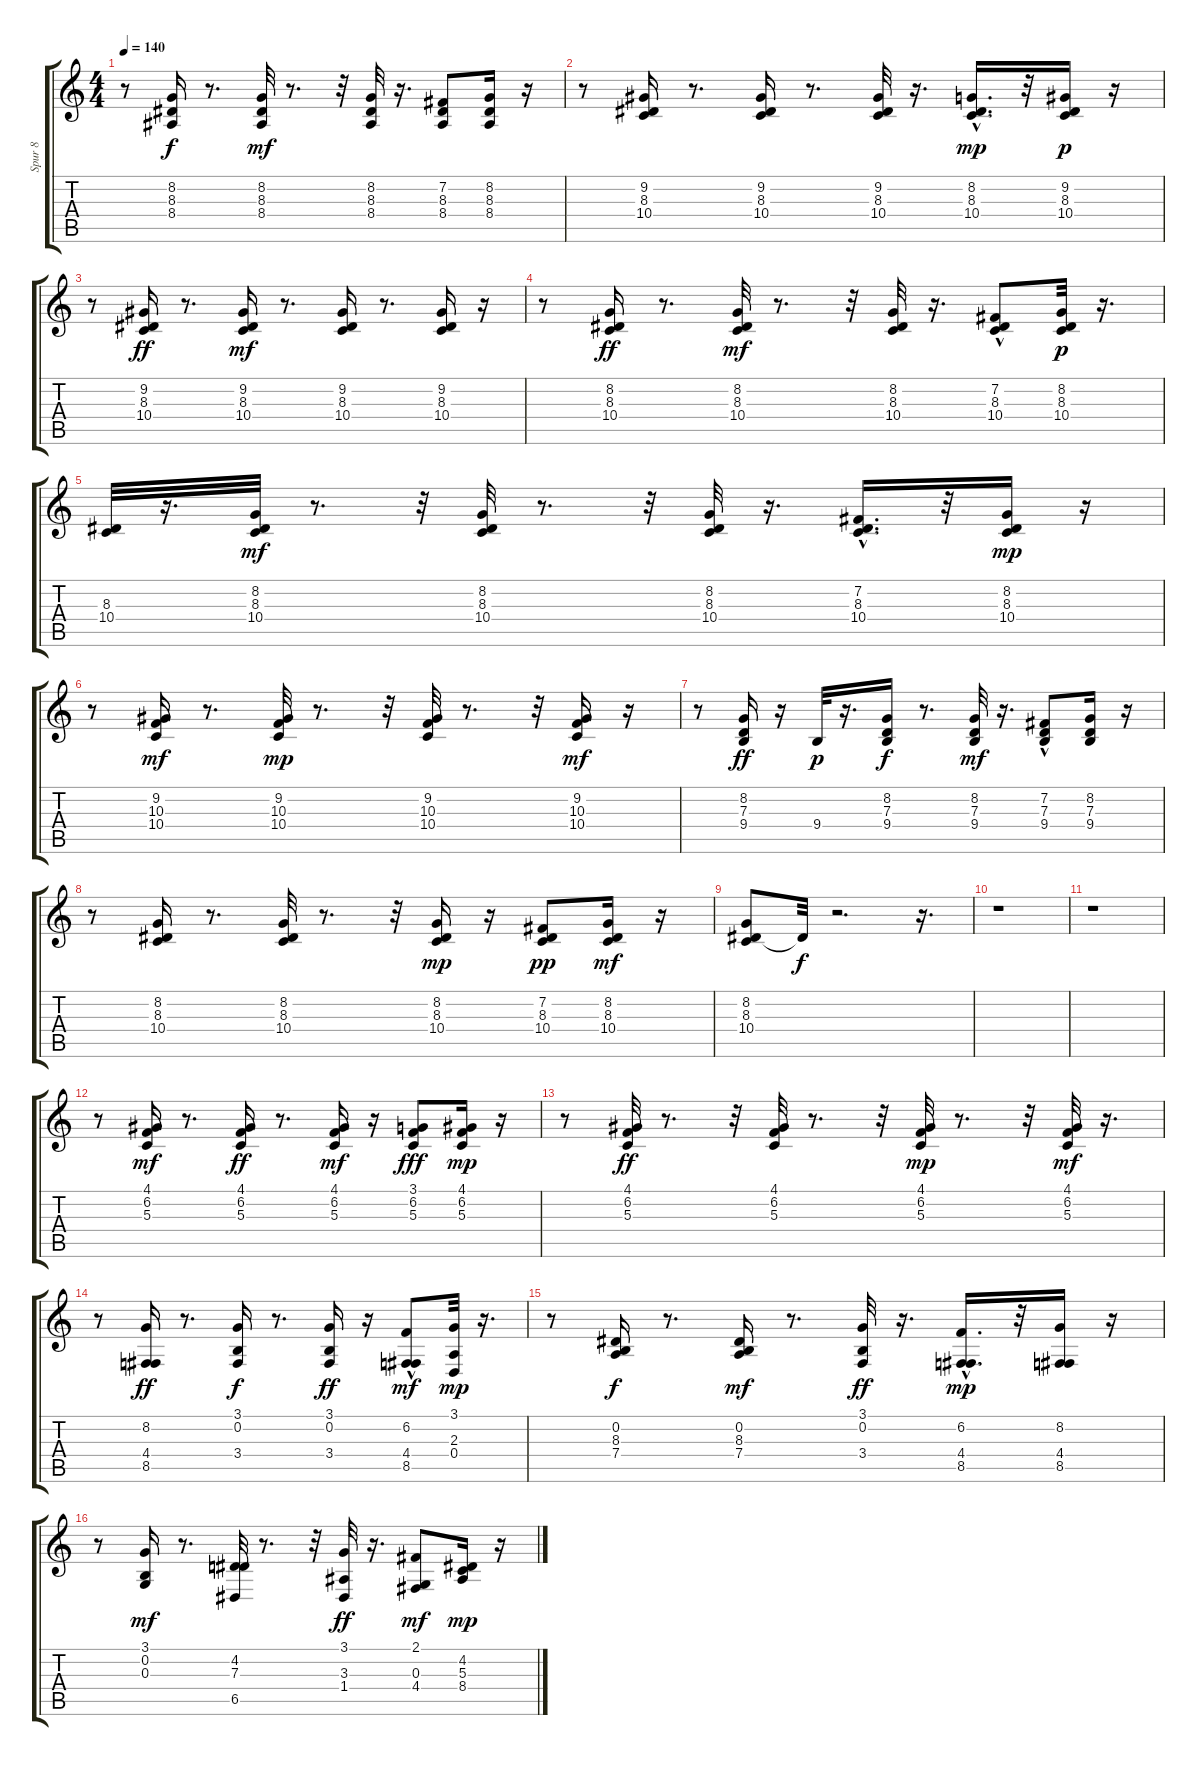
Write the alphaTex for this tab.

\track ("Spur 8" "Spur 8") {instrument trombone}
\staff {score tabs}
\tuning (E4 B3 G3 D3 A2 E2) {hide}
\ts (4 4)
\tempo 140
\clef g2
\ks c
r.8{dy mp} (8.2 8.3 8.4).16{dy f} r.8{d} (8.2 8.3 8.4).32{dy mf} r.8{d} r.32 (8.2 8.3 8.4).32 r.16{d} (7.2 8.3 8.4).8 (8.2 8.3 8.4).16 r.16 |
r.8 (9.2 8.3 10.4).16 r.8{d} (9.2 8.3 10.4).16 r.8{d} (9.2 8.3 10.4).32 r.16{d} (8.2{hac} 8.3{hac} 10.4).16{d dy mp} r.32 (9.2 8.3 10.4).16{dy p} r.16 |
r.8 (9.2 8.3 10.4).16{dy ff} r.8{d} (9.2 8.3 10.4).16{dy mf} r.8{d} (9.2 8.3 10.4).16 r.8{d} (9.2 8.3 10.4).16 r.16 |
r.8 (8.2 8.3 10.4).16{dy ff} r.8{d} (8.2 8.3 10.4).32{dy mf} r.8{d} r.32 (8.2 8.3 10.4).32 r.16{d} (7.2 8.3{hac} 10.4{hac}).8 (8.2 8.3 10.4).32{dy p} r.16{d} |
(8.3 10.4).32 r.16{d} (8.2 8.3 10.4).32{dy mf} r.8{d} r.32 (8.2 8.3 10.4).32 r.8{d} r.32 (8.2 8.3 10.4).32 r.16{d} (7.2{hac} 8.3{hac} 10.4{hac}).16{d} r.32 (8.2 8.3 10.4).16{dy mp} r.16 |
r.8 (9.2 10.3 10.4).16{dy mf} r.8{d} (9.2 10.3 10.4).32{dy mp} r.8{d} r.32 (9.2 10.3 10.4).32 r.8{d} r.32 (9.2 10.3 10.4).16{dy mf} r.16 |
r.8 (8.2 7.3 9.4).16{dy ff} r.16 9.4.32{dy p} r.16{d} (8.2 7.3 9.4).16{dy f} r.8{d} (8.2 7.3 9.4).32{dy mf} r.16{d} (7.2 7.3 9.4{hac}).8 (8.2 7.3 9.4).16 r.16 |
r.8 (8.2 8.3 10.4).16 r.8{d} (8.2 8.3 10.4).32 r.8{d} r.32 (8.2 8.3 10.4).16{dy mp} r.16 (7.2 8.3 10.4).8{dy pp} (8.2 8.3 10.4).16{dy mf} r.16 |
(8.2 8.3 10.4).8 8.3{t}.32{dy f} r.2{d} r.16{d} |
r.1 |
r.1 |
r.8 (4.1 6.2 5.3).16{dy mf} r.8{d} (4.1 6.2 5.3).16{dy ff} r.8{d} (4.1 6.2 5.3).16{dy mf} r.16 (3.1 6.2 5.3).8{dy fff} (4.1 6.2 5.3).16{dy mp} r.16 |
r.8 (4.1 6.2 5.3).32{dy ff} r.8{d} r.32 (4.1 6.2 5.3).32 r.8{d} r.32 (4.1 6.2 5.3).32{dy mp} r.8{d} r.32 (4.1 6.2 5.3).32{dy mf} r.16{d} |
r.8 (8.2 4.4 8.5).16{dy ff} r.8{d} (3.1 0.2 3.4).16{dy f} r.8{d} (3.1 0.2 3.4).16{dy ff} r.16 (6.2 4.4{hac} 8.5{hac}).8{dy mf} (3.1 2.3 0.4).32{dy mp} r.16{d} |
r.8 (0.2 8.3 7.4).16{dy f} r.8{d} (0.2 8.3 7.4).16{dy mf} r.8{d} (3.1 0.2 3.4).32{dy ff} r.16{d} (6.2{hac} 4.4 8.5).16{d dy mp} r.32 (8.2 4.4 8.5).16 r.16 |
r.8 (3.1 0.2 0.3).16{dy mf} r.8{d} (4.2 7.3 6.5).32 r.8{d} r.32 (3.1 3.3 1.4).32{dy ff} r.16{d} (2.1 0.3 4.4).8{dy mf} (4.2 5.3 8.4).16{dy mp} r.16
